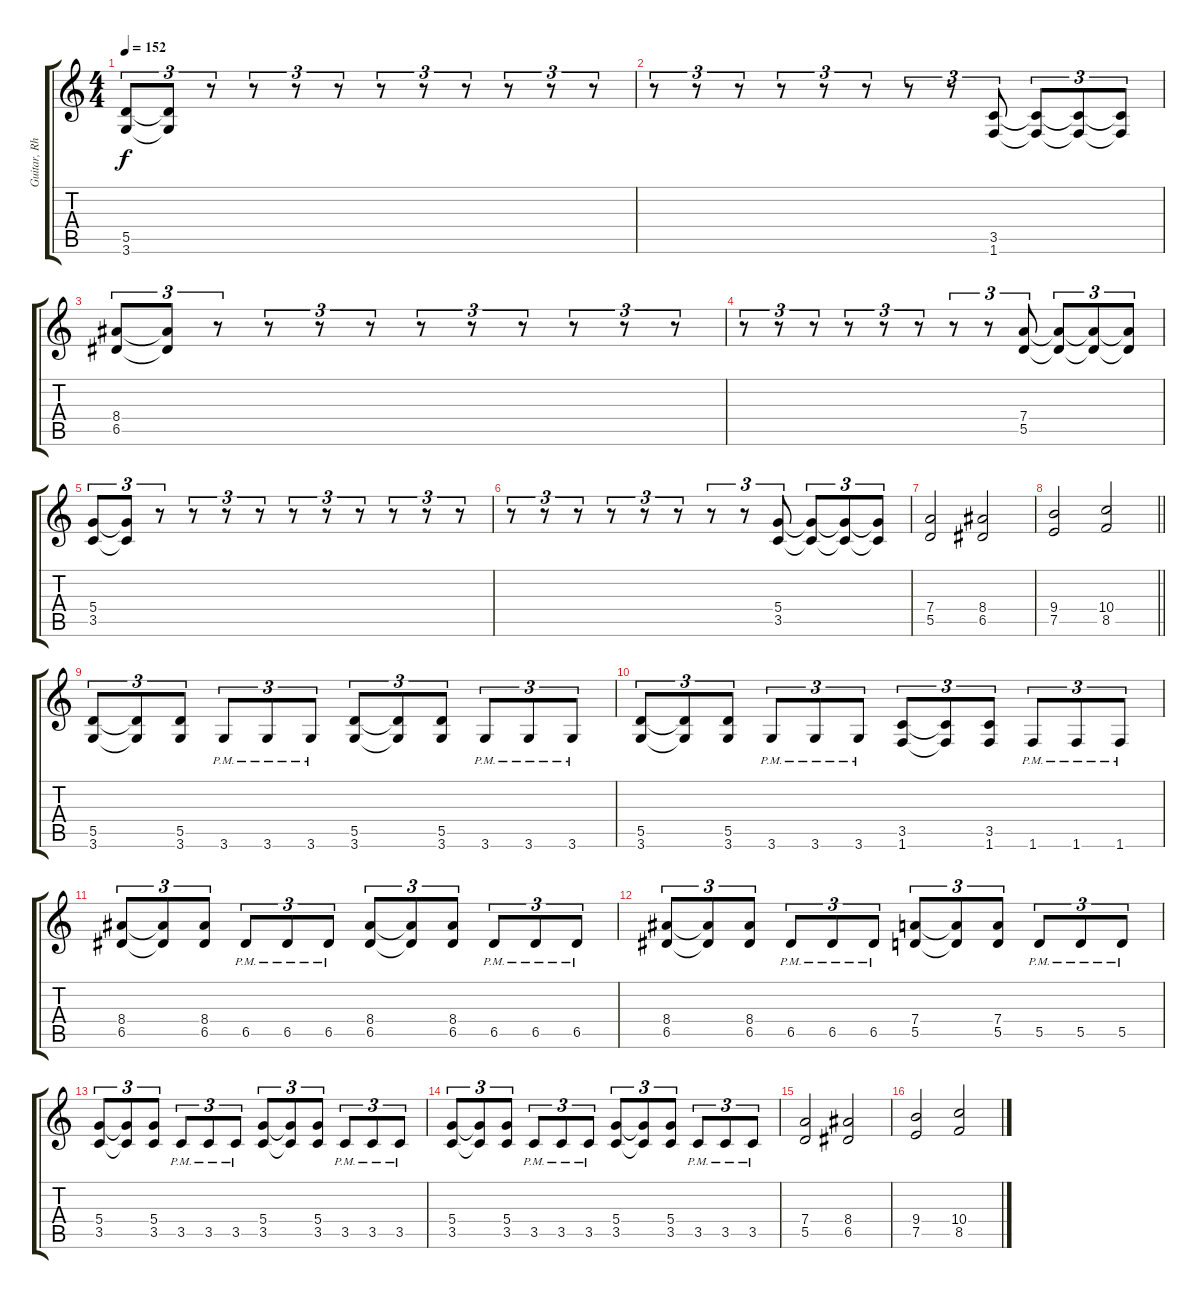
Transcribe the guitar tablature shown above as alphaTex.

\track ("Guitar, Rhythm" "Guitar, Rh") {instrument overdrivenguitar}
\staff {score tabs}
\tuning (E4 B3 G3 D3 A2 E2) {hide}
\ts (4 4)
\tempo 152
\clef g2
\ks c
(5.5 3.6).8{tu (3 2) dy f} (5.5{t} 3.6{t}).8{tu (3 2)} r.8{tu (3 2)} r.8{tu (3 2)} r.8{tu (3 2)} r.8{tu (3 2)} r.8{tu (3 2)} r.8{tu (3 2)} r.8{tu (3 2)} r.8{tu (3 2)} r.8{tu (3 2)} r.8{tu (3 2)} |
r.8{tu (3 2)} r.8{tu (3 2)} r.8{tu (3 2)} r.8{tu (3 2)} r.8{tu (3 2)} r.8{tu (3 2)} r.8{tu (3 2)} r.8{tu (3 2)} (3.5 1.6).8{tu (3 2)} (3.5{t} 1.6{t}).8{tu (3 2)} (3.5{t} 1.6{t}).8{tu (3 2)} (3.5{t} 1.6{t}).8{tu (3 2)} |
(8.4 6.5).8{tu (3 2)} (8.4{t} 6.5{t}).8{tu (3 2)} r.8{tu (3 2)} r.8{tu (3 2)} r.8{tu (3 2)} r.8{tu (3 2)} r.8{tu (3 2)} r.8{tu (3 2)} r.8{tu (3 2)} r.8{tu (3 2)} r.8{tu (3 2)} r.8{tu (3 2)} |
r.8{tu (3 2)} r.8{tu (3 2)} r.8{tu (3 2)} r.8{tu (3 2)} r.8{tu (3 2)} r.8{tu (3 2)} r.8{tu (3 2)} r.8{tu (3 2)} (7.4 5.5).8{tu (3 2)} (7.4{t} 5.5{t}).8{tu (3 2)} (7.4{t} 5.5{t}).8{tu (3 2)} (7.4{t} 5.5{t}).8{tu (3 2)} |
(5.4 3.5).8{tu (3 2)} (5.4{t} 3.5{t}).8{tu (3 2)} r.8{tu (3 2)} r.8{tu (3 2)} r.8{tu (3 2)} r.8{tu (3 2)} r.8{tu (3 2)} r.8{tu (3 2)} r.8{tu (3 2)} r.8{tu (3 2)} r.8{tu (3 2)} r.8{tu (3 2)} |
r.8{tu (3 2)} r.8{tu (3 2)} r.8{tu (3 2)} r.8{tu (3 2)} r.8{tu (3 2)} r.8{tu (3 2)} r.8{tu (3 2)} r.8{tu (3 2)} (5.4 3.5).8{tu (3 2)} (5.4{t} 3.5{t}).8{tu (3 2)} (5.4{t} 3.5{t}).8{tu (3 2)} (5.4{t} 3.5{t}).8{tu (3 2)} |
(7.4 5.5).2 (8.4 6.5).2 |
\barLineRight lightlight
(9.4 7.5).2 (10.4 8.5).2 |
(5.5 3.6).8{tu (3 2)} (5.5{t} 3.6{t}).8{tu (3 2)} (5.5 3.6).8{tu (3 2)} 3.6{pm}.8{tu (3 2)} 3.6{pm}.8{tu (3 2)} 3.6{pm}.8{tu (3 2)} (5.5 3.6).8{tu (3 2)} (5.5{t} 3.6{t}).8{tu (3 2)} (5.5 3.6).8{tu (3 2)} 3.6{pm}.8{tu (3 2)} 3.6{pm}.8{tu (3 2)} 3.6{pm}.8{tu (3 2)} |
(5.5 3.6).8{tu (3 2)} (5.5{t} 3.6{t}).8{tu (3 2)} (5.5 3.6).8{tu (3 2)} 3.6{pm}.8{tu (3 2)} 3.6{pm}.8{tu (3 2)} 3.6{pm}.8{tu (3 2)} (3.5 1.6).8{tu (3 2)} (3.5{t} 1.6{t}).8{tu (3 2)} (3.5 1.6).8{tu (3 2)} 1.6{pm}.8{tu (3 2)} 1.6{pm}.8{tu (3 2)} 1.6{pm}.8{tu (3 2)} |
(8.4 6.5).8{tu (3 2)} (8.4{t} 6.5{t}).8{tu (3 2)} (8.4 6.5).8{tu (3 2)} 6.5{pm}.8{tu (3 2)} 6.5{pm}.8{tu (3 2)} 6.5{pm}.8{tu (3 2)} (8.4 6.5).8{tu (3 2)} (8.4{t} 6.5{t}).8{tu (3 2)} (8.4 6.5).8{tu (3 2)} 6.5{pm}.8{tu (3 2)} 6.5{pm}.8{tu (3 2)} 6.5{pm}.8{tu (3 2)} |
(8.4 6.5).8{tu (3 2)} (8.4{t} 6.5{t}).8{tu (3 2)} (8.4 6.5).8{tu (3 2)} 6.5{pm}.8{tu (3 2)} 6.5{pm}.8{tu (3 2)} 6.5{pm}.8{tu (3 2)} (7.4 5.5).8{tu (3 2)} (7.4{t} 5.5{t}).8{tu (3 2)} (7.4 5.5).8{tu (3 2)} 5.5{pm}.8{tu (3 2)} 5.5{pm}.8{tu (3 2)} 5.5{pm}.8{tu (3 2)} |
(5.4 3.5).8{tu (3 2)} (5.4{t} 3.5{t}).8{tu (3 2)} (5.4 3.5).8{tu (3 2)} 3.5{pm}.8{tu (3 2)} 3.5{pm}.8{tu (3 2)} 3.5{pm}.8{tu (3 2)} (5.4 3.5).8{tu (3 2)} (5.4{t} 3.5{t}).8{tu (3 2)} (5.4 3.5).8{tu (3 2)} 3.5{pm}.8{tu (3 2)} 3.5{pm}.8{tu (3 2)} 3.5{pm}.8{tu (3 2)} |
(5.4 3.5).8{tu (3 2)} (5.4{t} 3.5{t}).8{tu (3 2)} (5.4 3.5).8{tu (3 2)} 3.5{pm}.8{tu (3 2)} 3.5{pm}.8{tu (3 2)} 3.5{pm}.8{tu (3 2)} (5.4 3.5).8{tu (3 2)} (5.4{t} 3.5{t}).8{tu (3 2)} (5.4 3.5).8{tu (3 2)} 3.5{pm}.8{tu (3 2)} 3.5{pm}.8{tu (3 2)} 3.5{pm}.8{tu (3 2)} |
(7.4 5.5).2 (8.4 6.5).2 |
(9.4 7.5).2 (10.4 8.5).2
